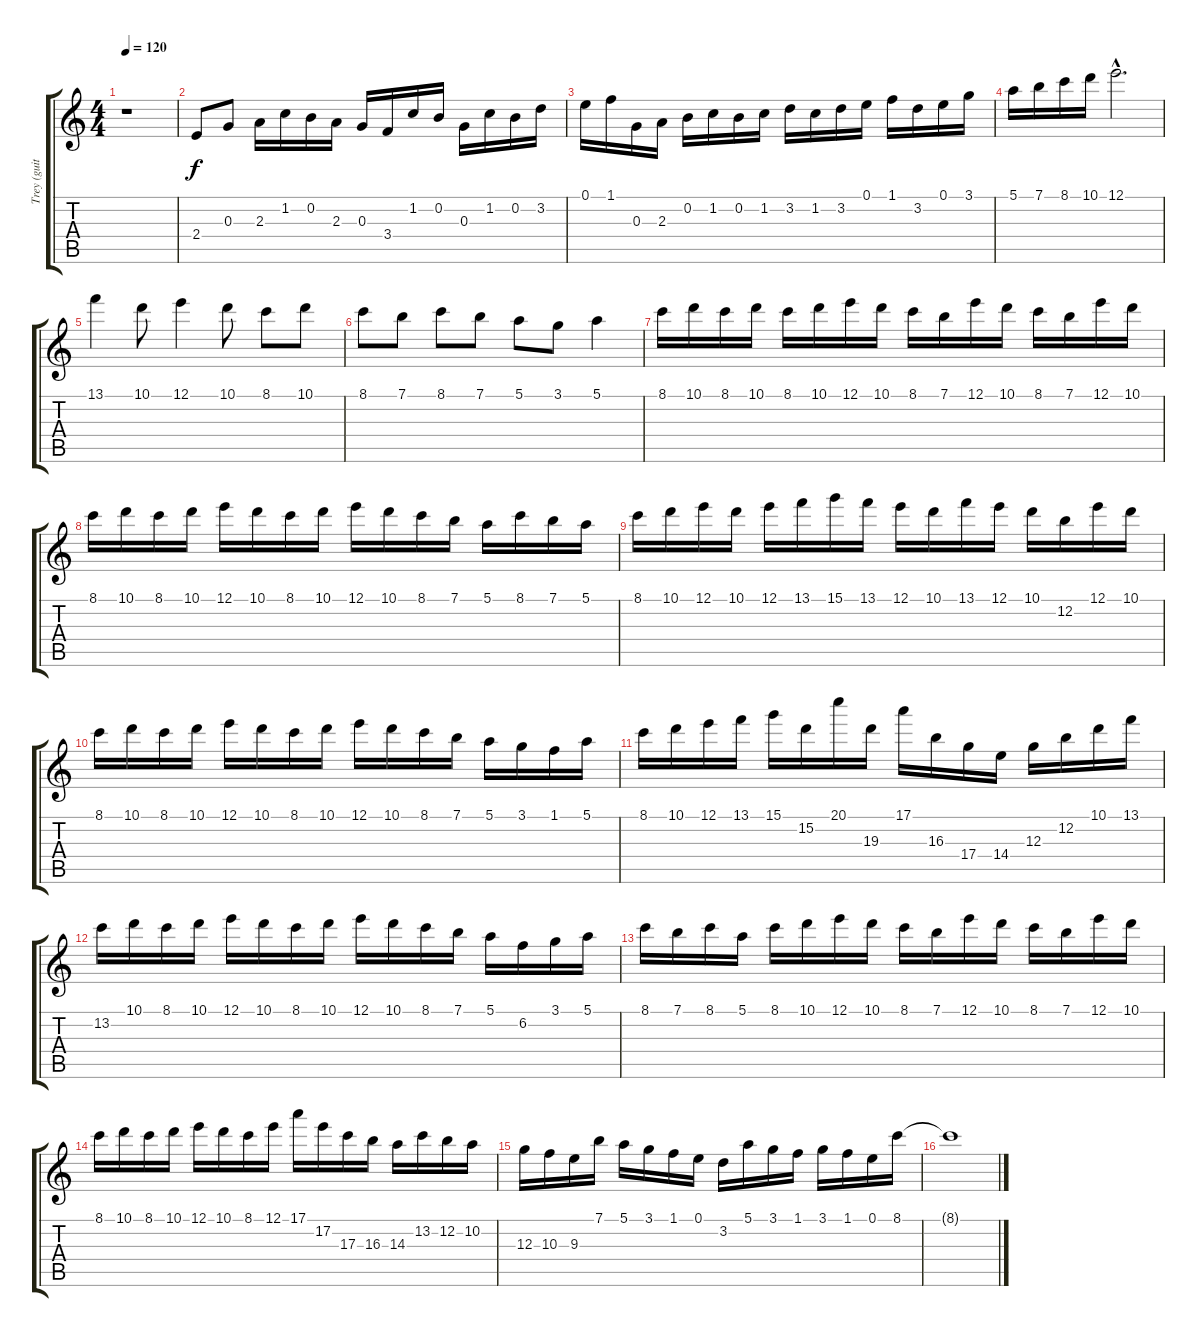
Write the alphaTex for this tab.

\track ("Trey (guitar) lead singer" "Trey (guit") {instrument distortionguitar}
\staff {score tabs}
\tuning (E4 B3 G3 D3 A2 E2) {hide}
\ts (4 4)
\tempo 120
\clef g2
\ks c
r.1{dy f} |
2.4.8 0.3.8 2.3.16 1.2.16 0.2.16 2.3.16 0.3.16 3.4.16 1.2.16 0.2.16 0.3.16 1.2.16 0.2.16 3.2.16 |
0.1.16 1.1.16 0.3.16 2.3.16 0.2.16 1.2.16 0.2.16 1.2.16 3.2.16 1.2.16 3.2.16 0.1.16 1.1.16 3.2.16 0.1.16 3.1.16 |
5.1.16 7.1.16 8.1.16 10.1.16 12.1{hac}.2{d} |
13.1.4 10.1.8 12.1.4 10.1.8 8.1.8 10.1.8 |
8.1.8 7.1.8 8.1.8 7.1.8 5.1.8 3.1.8 5.1.4 |
8.1.16 10.1.16 8.1.16 10.1.16 8.1.16 10.1.16 12.1.16 10.1.16 8.1.16 7.1.16 12.1.16 10.1.16 8.1.16 7.1.16 12.1.16 10.1.16 |
8.1.16 10.1.16 8.1.16 10.1.16 12.1.16 10.1.16 8.1.16 10.1.16 12.1.16 10.1.16 8.1.16 7.1.16 5.1.16 8.1.16 7.1.16 5.1.16 |
8.1.16 10.1.16 12.1.16 10.1.16 12.1.16 13.1.16 15.1.16 13.1.16 12.1.16 10.1.16 13.1.16 12.1.16 10.1.16 12.2.16 12.1.16 10.1.16 |
8.1.16 10.1.16 8.1.16 10.1.16 12.1.16 10.1.16 8.1.16 10.1.16 12.1.16 10.1.16 8.1.16 7.1.16 5.1.16 3.1.16 1.1.16 5.1.16 |
8.1.16 10.1.16 12.1.16 13.1.16 15.1.16 15.2.16 20.1.16 19.3.16 17.1.16 16.3.16 17.4.16 14.4.16 12.3.16 12.2.16 10.1.16 13.1.16 |
13.2.16 10.1.16 8.1.16 10.1.16 12.1.16 10.1.16 8.1.16 10.1.16 12.1.16 10.1.16 8.1.16 7.1.16 5.1.16 6.2.16 3.1.16 5.1.16 |
8.1.16 7.1.16 8.1.16 5.1.16 8.1.16 10.1.16 12.1.16 10.1.16 8.1.16 7.1.16 12.1.16 10.1.16 8.1.16 7.1.16 12.1.16 10.1.16 |
8.1.16 10.1.16 8.1.16 10.1.16 12.1.16 10.1.16 8.1.16 12.1.16 17.1.16 17.2.16 17.3.16 16.3.16 14.3.16 13.2.16 12.2.16 10.2.16 |
12.3.16 10.3.16 9.3.16 7.1.16 5.1.16 3.1.16 1.1.16 0.1.16 3.2.16 5.1.16 3.1.16 1.1.16 3.1.16 1.1.16 0.1.16 8.1.16 |
8.1{t}.1
